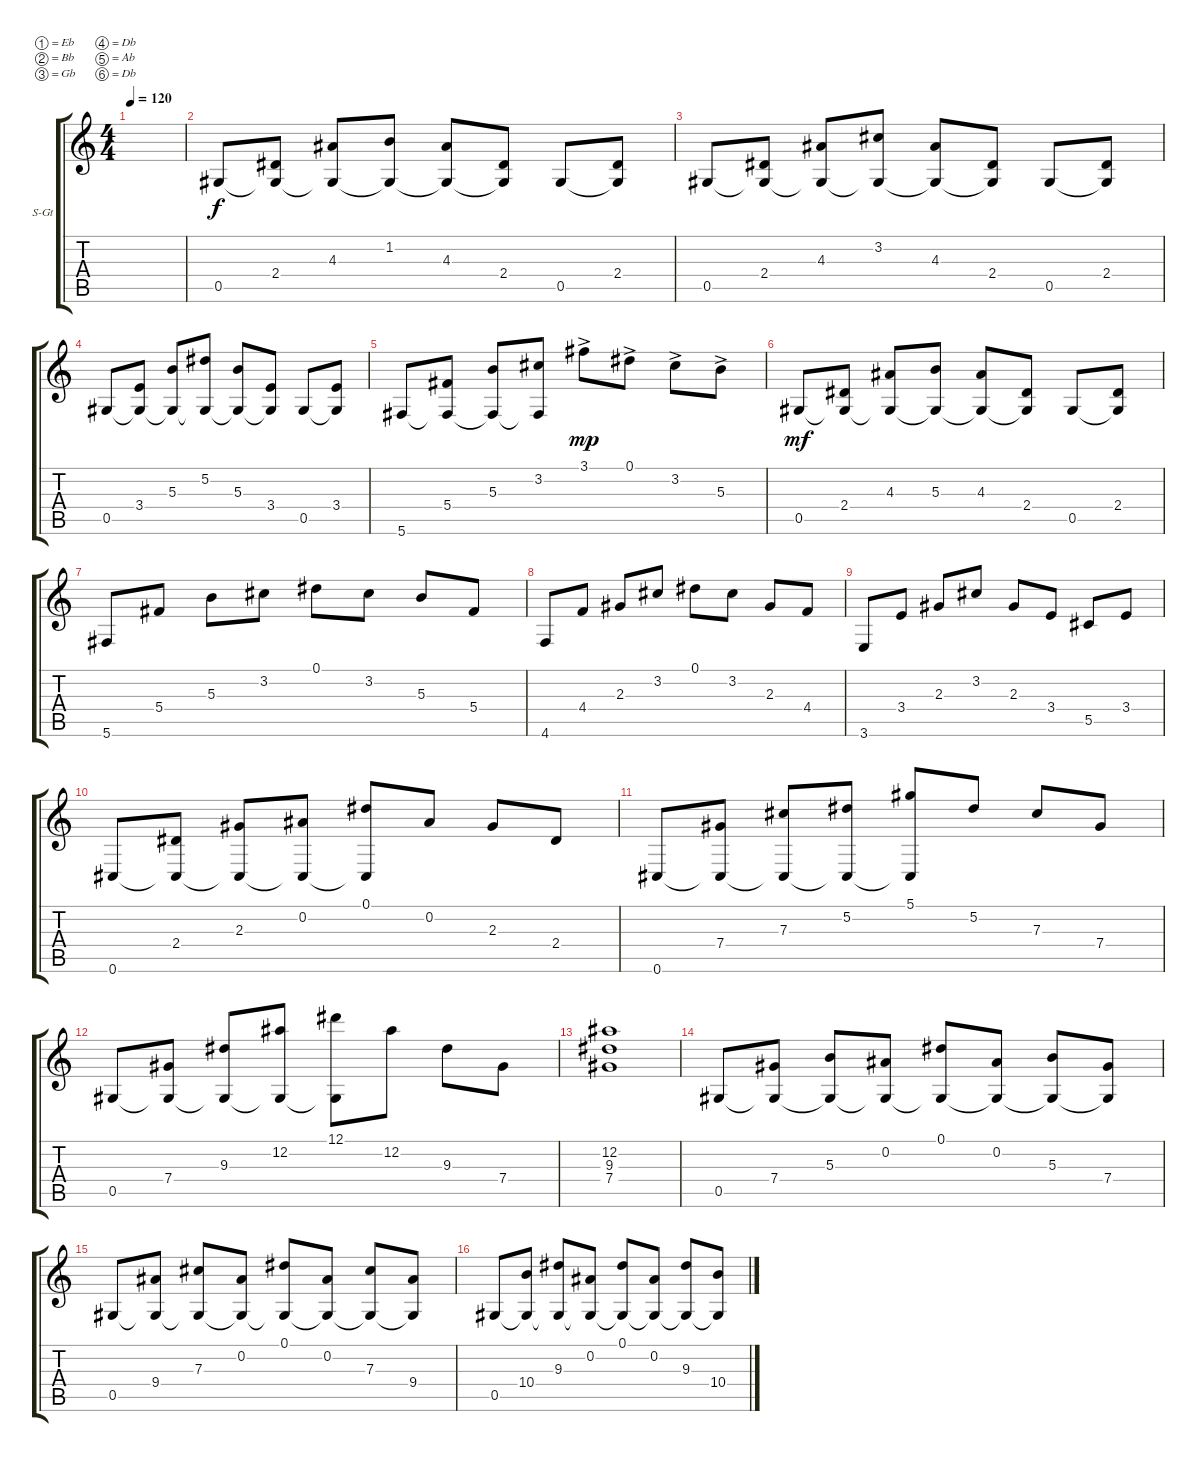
\defaultSystemsLayout 4
\bracketExtendMode groupsimilarinstruments
\firstSystemTrackNameOrientation horizontal
\otherSystemsTrackNameOrientation horizontal
\track ("Акустика" "S-Gt") {instrument acousticguitarsteel}
\staff {score tabs}
\tuning (Eb4 Bb3 Gb3 Db3 Ab2 Db2)
\ts (4 4)
\tempo 120
\clef g2
\scale
0.487395
\ks c
|
\scale
0.256303 0.5.8 (2.4 0.5{t}).8 (4.3 0.5{t}).8 (1.2 0.5{t}).8 (4.3 0.5{t}).8 (2.4 0.5{t}).8 0.5.8 (2.4 0.5{t}).8 |
\scale
0.256303 0.5.8 (2.4 0.5{t}).8 (4.3 0.5{t}).8 (3.2 0.5{t}).8 (4.3 0.5{t}).8 (2.4 0.5{t}).8 0.5.8 (2.4 0.5{t}).8 |
\scale
0.333333 0.5.8 (3.4 0.5{t}).8 (5.3 0.5{t}).8 (5.2 0.5{t}).8 (5.3 0.5{t}).8 (3.4 0.5{t}).8 0.5.8 (3.4 0.5{t}).8 |
\scale
0.333333 5.6.8 (5.4 5.6{t}).8 (5.3 5.6{t}).8 (3.2 5.6{t}).8 3.1{ac}.8{dy mp} 0.1{ac}.8 3.2{ac}.8 5.3{ac}.8 |
\scale
0.333333 0.5.8{dy mf} (2.4 0.5{t}).8 (4.3 0.5{t}).8 (5.3 0.5{t}).8 (4.3 0.5{t}).8 (2.4 0.5{t}).8 0.5.8 (2.4 0.5{t}).8 |
\scale
0.333333 5.6.8 5.4.8 5.3.8 3.2.8 0.1.8 3.2.8 5.3.8 5.4.8 |
\scale
0.333333 4.6.8 4.4.8 2.3.8 3.2.8 0.1.8 3.2.8 2.3.8 4.4.8 |
\scale
0.333333 3.6.8 3.4.8 2.3.8 3.2.8 2.3.8 3.4.8 5.5.8 3.4.8 |
\scale
0.333333 0.6.8 (2.4 0.6{t}).8 (2.3 0.6{t}).8 (0.2 0.6{t}).8 (0.1 0.6{t}).8 0.2.8 2.3.8 2.4.8 |
\scale
0.333333 0.6.8 (7.4 0.6{t}).8 (7.3 0.6{t}).8 (5.2 0.6{t}).8 (5.1 0.6{t}).8 5.2.8 7.3.8 7.4.8 |
\scale
0.333333 0.5.8 (7.4 0.5{t}).8 (9.3 0.5{t}).8 (12.2 0.5{t}).8 (12.1 0.5{t}).8 12.2.8 9.3.8 7.4.8 |
\scale
0.333333 (12.2 9.3 7.4).1 |
\scale
0.333333 0.5.8 (7.4 0.5{t}).8 (5.3 0.5{t}).8 (0.2 0.5{t}).8 (0.1 0.5{t}).8 (0.2 0.5{t}).8 (5.3 0.5{t}).8 (7.4 0.5{t}).8 |
\scale
0.333333 0.5.8 (9.4 0.5{t}).8 (7.3 0.5{t}).8 (0.2 0.5{t}).8 (0.1 0.5{t}).8 (0.2 0.5{t}).8 (7.3 0.5{t}).8 (9.4 0.5{t}).8 |
\scale
0.333333 0.5.8 (10.4 0.5{t}).8 (9.3 0.5{t}).8 (0.2 0.5{t}).8 (0.1 0.5{t}).8 (0.2 0.5{t}).8 (9.3 0.5{t}).8 (10.4 0.5{t}).8
